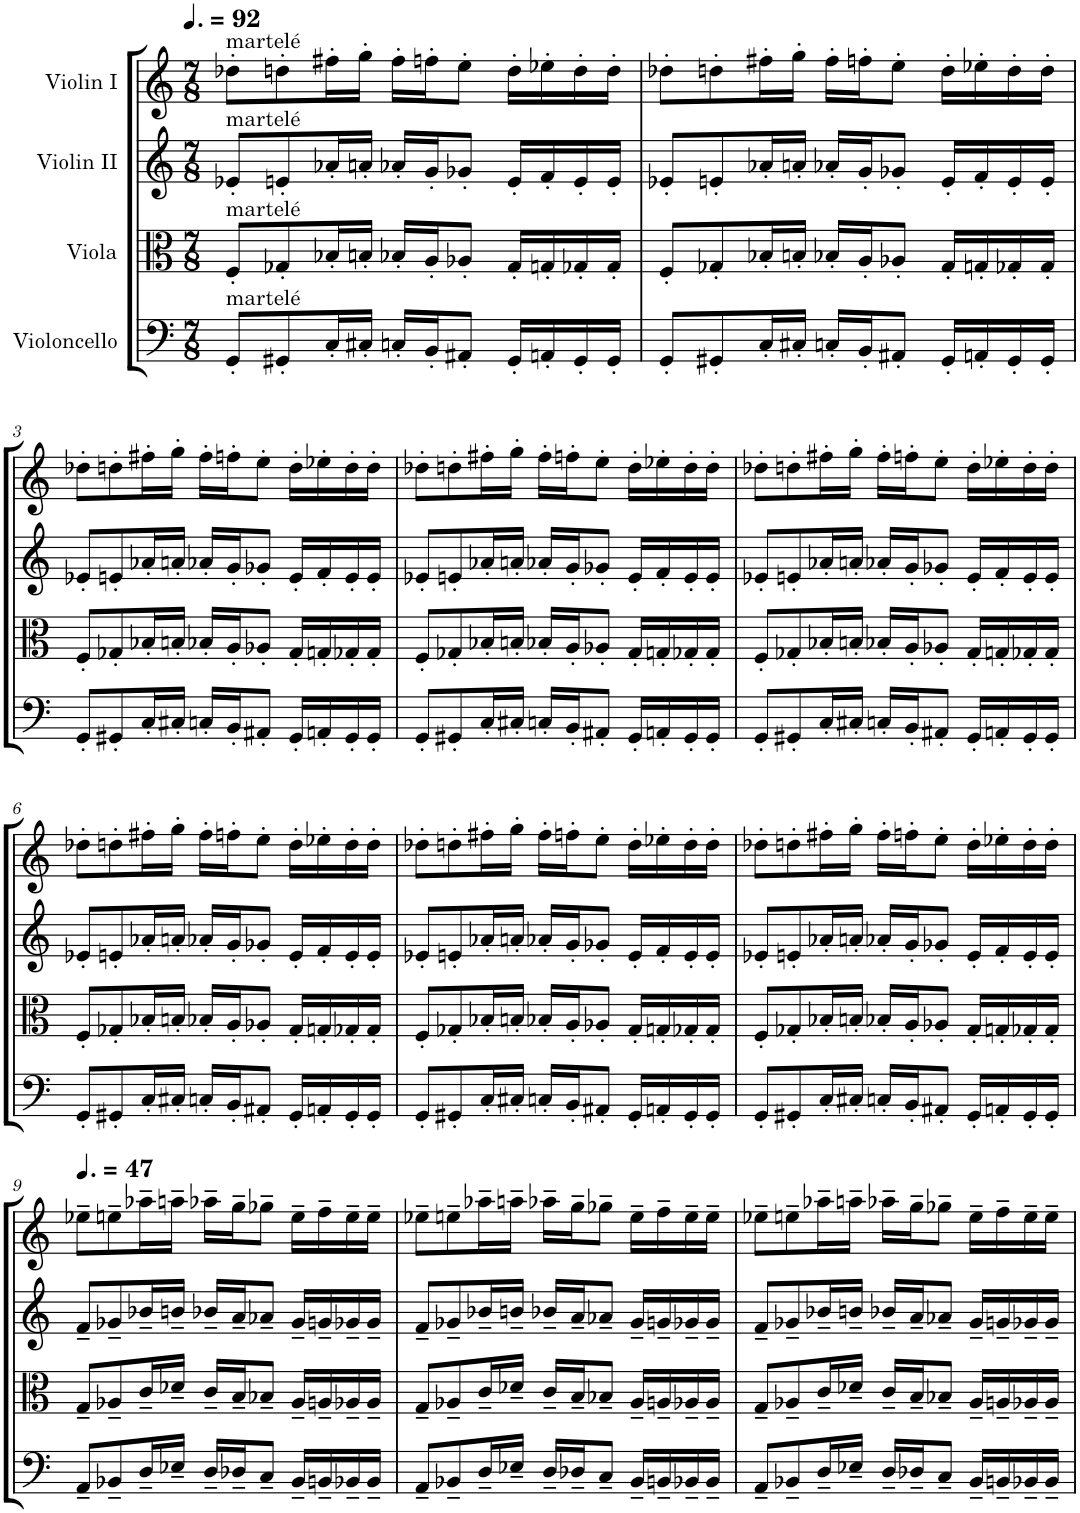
**kern	**kern	**kern	**kern
*part4	*part3	*part2	*part1
*staff4	*staff3	*staff2	*staff1
*I"Violoncello	*I"Viola	*I"Violin II	*I"Violin I
*I'Vc	*I'Vla	*I'Vln	*I'Vln
*clefF4	*clefC3	*clefG2	*clefG2
*k[]	*k[]	*k[]	*k[]
*M7/8	*M7/8	*M7/8	*M7/8
*MM138	*MM138	*MM138	*MM138
=1	=1	=1	=1
!	!	!	!LO:TX:a:t=martelé
!	!	!LO:TX:a:t=martelé	!
!	!LO:TX:a:t=martelé	!	!
!LO:TX:a:t=martelé	!	!	!
8GG'/L	8F'/L	8e-X'/L	8dd-X'\L
8GG#X'/	8G-X'/	8en'/	8ddn'\
16C'/L	16B-X'/L	16a-X'/L	16ff#X'\L
16C#X'/JJ	16Bn'/JJ	16an'/JJ	16gg'\JJ
16Cn'/LL	16B-X'/LL	16a-X'/LL	16ff#'\LL
16BB'/J	16A'/J	16g'/J	16ffn'\J
8AA#X'/J	8A-X'/J	8g-X'/J	8ee'\J
16GG#'/LL	16G-'/LL	16e'/LL	16dd'\LL
16AAn'/	16Gn'/	16f'/	16ee-X'\
16GG#'/	16G-X'/	16e'/	16dd'\
16GG#'/JJ	16G-'/JJ	16e'/JJ	16dd'\JJ
=2	=2	=2	=2
8GG'/L	8F'/L	8e-X'/L	8dd-X'\L
8GG#X'/	8G-X'/	8en'/	8ddn'\
16C'/L	16B-X'/L	16a-X'/L	16ff#X'\L
16C#X'/JJ	16Bn'/JJ	16an'/JJ	16gg'\JJ
16Cn'/LL	16B-X'/LL	16a-X'/LL	16ff#'\LL
16BB'/J	16A'/J	16g'/J	16ffn'\J
8AA#X'/J	8A-X'/J	8g-X'/J	8ee'\J
16GG#'/LL	16G-'/LL	16e'/LL	16dd'\LL
16AAn'/	16Gn'/	16f'/	16ee-X'\
16GG#'/	16G-X'/	16e'/	16dd'\
16GG#'/JJ	16G-'/JJ	16e'/JJ	16dd'\JJ
!!LO:LB:g=z
=3	=3	=3	=3
8GG'/L	8F'/L	8e-X'/L	8dd-X'\L
8GG#X'/	8G-X'/	8en'/	8ddn'\
16C'/L	16B-X'/L	16a-X'/L	16ff#X'\L
16C#X'/JJ	16Bn'/JJ	16an'/JJ	16gg'\JJ
16Cn'/LL	16B-X'/LL	16a-X'/LL	16ff#'\LL
16BB'/J	16A'/J	16g'/J	16ffn'\J
8AA#X'/J	8A-X'/J	8g-X'/J	8ee'\J
16GG#'/LL	16G-'/LL	16e'/LL	16dd'\LL
16AAn'/	16Gn'/	16f'/	16ee-X'\
16GG#'/	16G-X'/	16e'/	16dd'\
16GG#'/JJ	16G-'/JJ	16e'/JJ	16dd'\JJ
=4	=4	=4	=4
8GG'/L	8F'/L	8e-X'/L	8dd-X'\L
8GG#X'/	8G-X'/	8en'/	8ddn'\
16C'/L	16B-X'/L	16a-X'/L	16ff#X'\L
16C#X'/JJ	16Bn'/JJ	16an'/JJ	16gg'\JJ
16Cn'/LL	16B-X'/LL	16a-X'/LL	16ff#'\LL
16BB'/J	16A'/J	16g'/J	16ffn'\J
8AA#X'/J	8A-X'/J	8g-X'/J	8ee'\J
16GG#'/LL	16G-'/LL	16e'/LL	16dd'\LL
16AAn'/	16Gn'/	16f'/	16ee-X'\
16GG#'/	16G-X'/	16e'/	16dd'\
16GG#'/JJ	16G-'/JJ	16e'/JJ	16dd'\JJ
=5	=5	=5	=5
8GG'/L	8F'/L	8e-X'/L	8dd-X'\L
8GG#X'/	8G-X'/	8en'/	8ddn'\
16C'/L	16B-X'/L	16a-X'/L	16ff#X'\L
16C#X'/JJ	16Bn'/JJ	16an'/JJ	16gg'\JJ
16Cn'/LL	16B-X'/LL	16a-X'/LL	16ff#'\LL
16BB'/J	16A'/J	16g'/J	16ffn'\J
8AA#X'/J	8A-X'/J	8g-X'/J	8ee'\J
16GG#'/LL	16G-'/LL	16e'/LL	16dd'\LL
16AAn'/	16Gn'/	16f'/	16ee-X'\
16GG#'/	16G-X'/	16e'/	16dd'\
16GG#'/JJ	16G-'/JJ	16e'/JJ	16dd'\JJ
!!LO:LB:g=z
=6	=6	=6	=6
8GG'/L	8F'/L	8e-X'/L	8dd-X'\L
8GG#X'/	8G-X'/	8en'/	8ddn'\
16C'/L	16B-X'/L	16a-X'/L	16ff#X'\L
16C#X'/JJ	16Bn'/JJ	16an'/JJ	16gg'\JJ
16Cn'/LL	16B-X'/LL	16a-X'/LL	16ff#'\LL
16BB'/J	16A'/J	16g'/J	16ffn'\J
8AA#X'/J	8A-X'/J	8g-X'/J	8ee'\J
16GG#'/LL	16G-'/LL	16e'/LL	16dd'\LL
16AAn'/	16Gn'/	16f'/	16ee-X'\
16GG#'/	16G-X'/	16e'/	16dd'\
16GG#'/JJ	16G-'/JJ	16e'/JJ	16dd'\JJ
=7	=7	=7	=7
8GG'/L	8F'/L	8e-X'/L	8dd-X'\L
8GG#X'/	8G-X'/	8en'/	8ddn'\
16C'/L	16B-X'/L	16a-X'/L	16ff#X'\L
16C#X'/JJ	16Bn'/JJ	16an'/JJ	16gg'\JJ
16Cn'/LL	16B-X'/LL	16a-X'/LL	16ff#'\LL
16BB'/J	16A'/J	16g'/J	16ffn'\J
8AA#X'/J	8A-X'/J	8g-X'/J	8ee'\J
16GG#'/LL	16G-'/LL	16e'/LL	16dd'\LL
16AAn'/	16Gn'/	16f'/	16ee-X'\
16GG#'/	16G-X'/	16e'/	16dd'\
16GG#'/JJ	16G-'/JJ	16e'/JJ	16dd'\JJ
=8	=8	=8	=8
8GG'/L	8F'/L	8e-X'/L	8dd-X'\L
8GG#X'/	8G-X'/	8en'/	8ddn'\
16C'/L	16B-X'/L	16a-X'/L	16ff#X'\L
16C#X'/JJ	16Bn'/JJ	16an'/JJ	16gg'\JJ
16Cn'/LL	16B-X'/LL	16a-X'/LL	16ff#'\LL
16BB'/J	16A'/J	16g'/J	16ffn'\J
8AA#X'/J	8A-X'/J	8g-X'/J	8ee'\J
16GG#'/LL	16G-'/LL	16e'/LL	16dd'\LL
16AAn'/	16Gn'/	16f'/	16ee-X'\
16GG#'/	16G-X'/	16e'/	16dd'\
16GG#'/JJ	16G-'/JJ	16e'/JJ	16dd'\JJ
!!LO:LB:g=z
=9	=9	=9	=9
*	*	*	*MM71
8AA~/L	8G~/L	8f~/L	8ee-X~\L
8BB-X~/	8A-X~/	8g-X~/	8een~\
16D~/L	16c~/L	16b-X~/L	16aa-X~\L
16E-X~/JJ	16d-X~/JJ	16bn~/JJ	16aan~\JJ
16D~/LL	16c~/LL	16b-X~/LL	16aa-X~\LL
16D-X~/J	16B~/J	16a~/J	16gg~\J
8C~/J	8B-X~/J	8a-X~/J	8gg-X~\J
16BB-~/LL	16A-~/LL	16g-~/LL	16ee~\LL
16BBn~/	16An~/	16gn~/	16ff~\
16BB-X~/	16A-X~/	16g-X~/	16ee~\
16BB-~/JJ	16A-~/JJ	16g-~/JJ	16ee~\JJ
=10	=10	=10	=10
8AA~/L	8G~/L	8f~/L	8ee-X~\L
8BB-X~/	8A-X~/	8g-X~/	8een~\
16D~/L	16c~/L	16b-X~/L	16aa-X~\L
16E-X~/JJ	16d-X~/JJ	16bn~/JJ	16aan~\JJ
16D~/LL	16c~/LL	16b-X~/LL	16aa-X~\LL
16D-X~/J	16B~/J	16a~/J	16gg~\J
8C~/J	8B-X~/J	8a-X~/J	8gg-X~\J
16BB-~/LL	16A-~/LL	16g-~/LL	16ee~\LL
16BBn~/	16An~/	16gn~/	16ff~\
16BB-X~/	16A-X~/	16g-X~/	16ee~\
16BB-~/JJ	16A-~/JJ	16g-~/JJ	16ee~\JJ
=11	=11	=11	=11
8AA~/L	8G~/L	8f~/L	8ee-X~\L
8BB-X~/	8A-X~/	8g-X~/	8een~\
16D~/L	16c~/L	16b-X~/L	16aa-X~\L
16E-X~/JJ	16d-X~/JJ	16bn~/JJ	16aan~\JJ
16D~/LL	16c~/LL	16b-X~/LL	16aa-X~\LL
16D-X~/J	16B~/J	16a~/J	16gg~\J
8C~/J	8B-X~/J	8a-X~/J	8gg-X~\J
16BB-~/LL	16A-~/LL	16g-~/LL	16ee~\LL
16BBn~/	16An~/	16gn~/	16ff~\
16BB-X~/	16A-X~/	16g-X~/	16ee~\
16BB-~/JJ	16A-~/JJ	16g-~/JJ	16ee~\JJ
=	=	=	=
*-	*-	*-	*-
